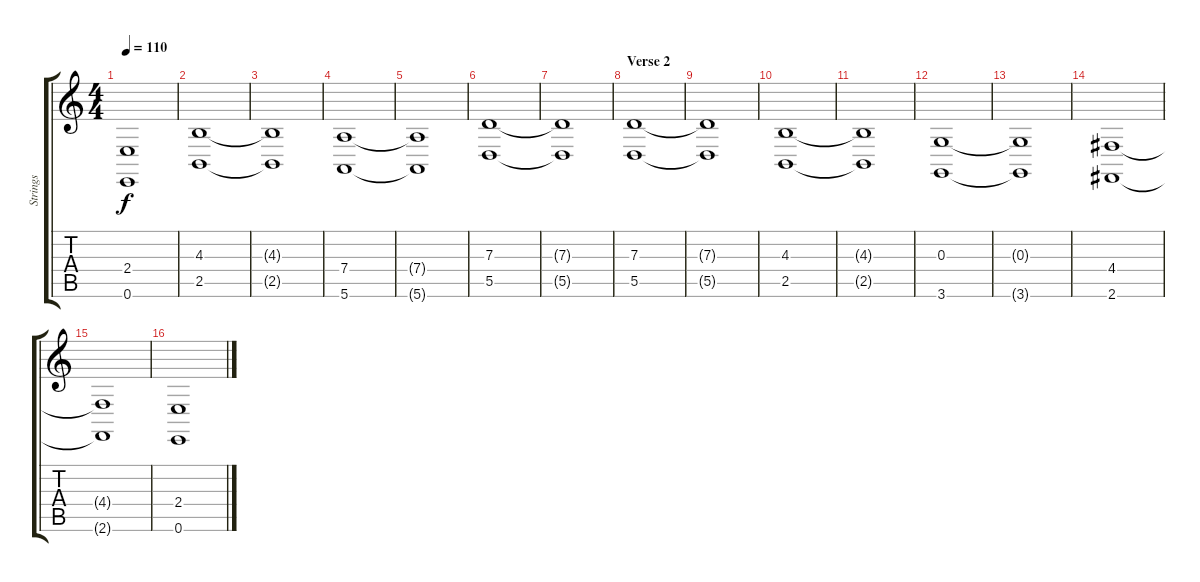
\track ("Strings" "Strings") {instrument stringensemble1}
\staff {score tabs}
\tuning (E4 B3 G3 D3 A2 E2) {hide}
\ts (4 4)
\tempo 110
\clef g2
\ks c
(2.4{t} 0.6{t}).1{dy f} |
(4.3 2.5).1 |
(4.3{t} 2.5{t}).1 |
(7.4 5.6).1 |
(7.4{t} 5.6{t}).1 |
(7.3 5.5).1 |
(7.3{t} 5.5{t}).1 |
\section ("" "Verse 2")
(7.3 5.5).1 |
(7.3{t} 5.5{t}).1 |
(4.3 2.5).1 |
(4.3{t} 2.5{t}).1 |
(0.3 3.6).1 |
(0.3{t} 3.6{t}).1 |
(4.4 2.6).1 |
(4.4{t} 2.6{t}).1 |
(2.4 0.6).1
